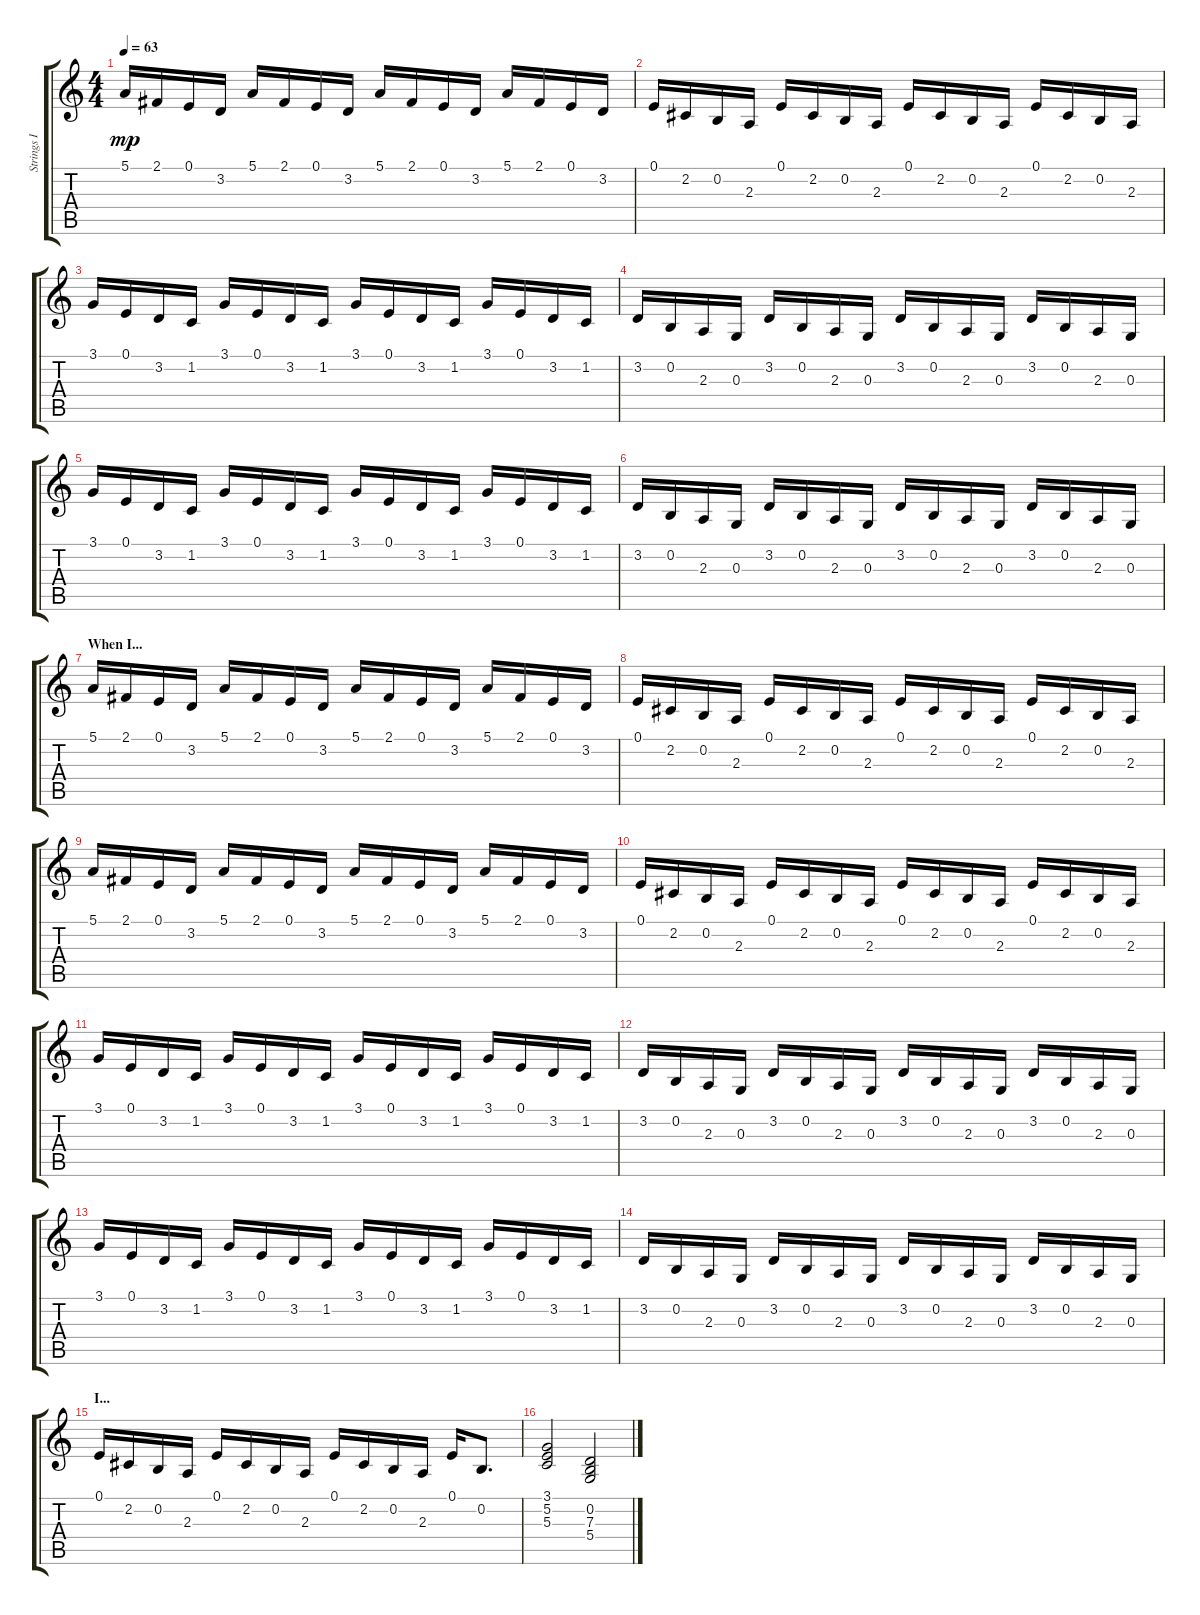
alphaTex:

\track ("Strings I (NY Orchestra)" "Strings I ") {instrument stringensemble1}
\staff {score tabs}
\tuning (E4 B3 G3 D3 A2 E2) {hide}
\ts (4 4)
\tempo 63
\clef g2
\ks c
5.1.16{dy mp} 2.1.16 0.1.16 3.2.16 5.1.16 2.1.16 0.1.16 3.2.16 5.1.16 2.1.16 0.1.16 3.2.16 5.1.16 2.1.16 0.1.16 3.2.16 |
0.1.16 2.2.16 0.2.16 2.3.16 0.1.16 2.2.16 0.2.16 2.3.16 0.1.16 2.2.16 0.2.16 2.3.16 0.1.16 2.2.16 0.2.16 2.3.16 |
3.1.16 0.1.16 3.2.16 1.2.16 3.1.16 0.1.16 3.2.16 1.2.16 3.1.16 0.1.16 3.2.16 1.2.16 3.1.16 0.1.16 3.2.16 1.2.16 |
3.2.16 0.2.16 2.3.16 0.3.16 3.2.16 0.2.16 2.3.16 0.3.16 3.2.16 0.2.16 2.3.16 0.3.16 3.2.16 0.2.16 2.3.16 0.3.16 |
3.1.16 0.1.16 3.2.16 1.2.16 3.1.16 0.1.16 3.2.16 1.2.16 3.1.16 0.1.16 3.2.16 1.2.16 3.1.16 0.1.16 3.2.16 1.2.16 |
3.2.16 0.2.16 2.3.16 0.3.16 3.2.16 0.2.16 2.3.16 0.3.16 3.2.16 0.2.16 2.3.16 0.3.16 3.2.16 0.2.16 2.3.16 0.3.16 |
\section ("" "When I...")
5.1.16 2.1.16 0.1.16 3.2.16 5.1.16 2.1.16 0.1.16 3.2.16 5.1.16 2.1.16 0.1.16 3.2.16 5.1.16 2.1.16 0.1.16 3.2.16 |
0.1.16 2.2.16 0.2.16 2.3.16 0.1.16 2.2.16 0.2.16 2.3.16 0.1.16 2.2.16 0.2.16 2.3.16 0.1.16 2.2.16 0.2.16 2.3.16 |
5.1.16 2.1.16 0.1.16 3.2.16 5.1.16 2.1.16 0.1.16 3.2.16 5.1.16 2.1.16 0.1.16 3.2.16 5.1.16 2.1.16 0.1.16 3.2.16 |
0.1.16 2.2.16 0.2.16 2.3.16 0.1.16 2.2.16 0.2.16 2.3.16 0.1.16 2.2.16 0.2.16 2.3.16 0.1.16 2.2.16 0.2.16 2.3.16 |
3.1.16 0.1.16 3.2.16 1.2.16 3.1.16 0.1.16 3.2.16 1.2.16 3.1.16 0.1.16 3.2.16 1.2.16 3.1.16 0.1.16 3.2.16 1.2.16 |
3.2.16 0.2.16 2.3.16 0.3.16 3.2.16 0.2.16 2.3.16 0.3.16 3.2.16 0.2.16 2.3.16 0.3.16 3.2.16 0.2.16 2.3.16 0.3.16 |
3.1.16 0.1.16 3.2.16 1.2.16 3.1.16 0.1.16 3.2.16 1.2.16 3.1.16 0.1.16 3.2.16 1.2.16 3.1.16 0.1.16 3.2.16 1.2.16 |
3.2.16 0.2.16 2.3.16 0.3.16 3.2.16 0.2.16 2.3.16 0.3.16 3.2.16 0.2.16 2.3.16 0.3.16 3.2.16 0.2.16 2.3.16 0.3.16 |
\section ("" "I...")
0.1.16 2.2.16 0.2.16 2.3.16 0.1.16 2.2.16 0.2.16 2.3.16 0.1.16 2.2.16 0.2.16 2.3.16 0.1.16 0.2.8{d} |
(3.1 5.2 5.3).2 (0.2 7.3 5.4).2
